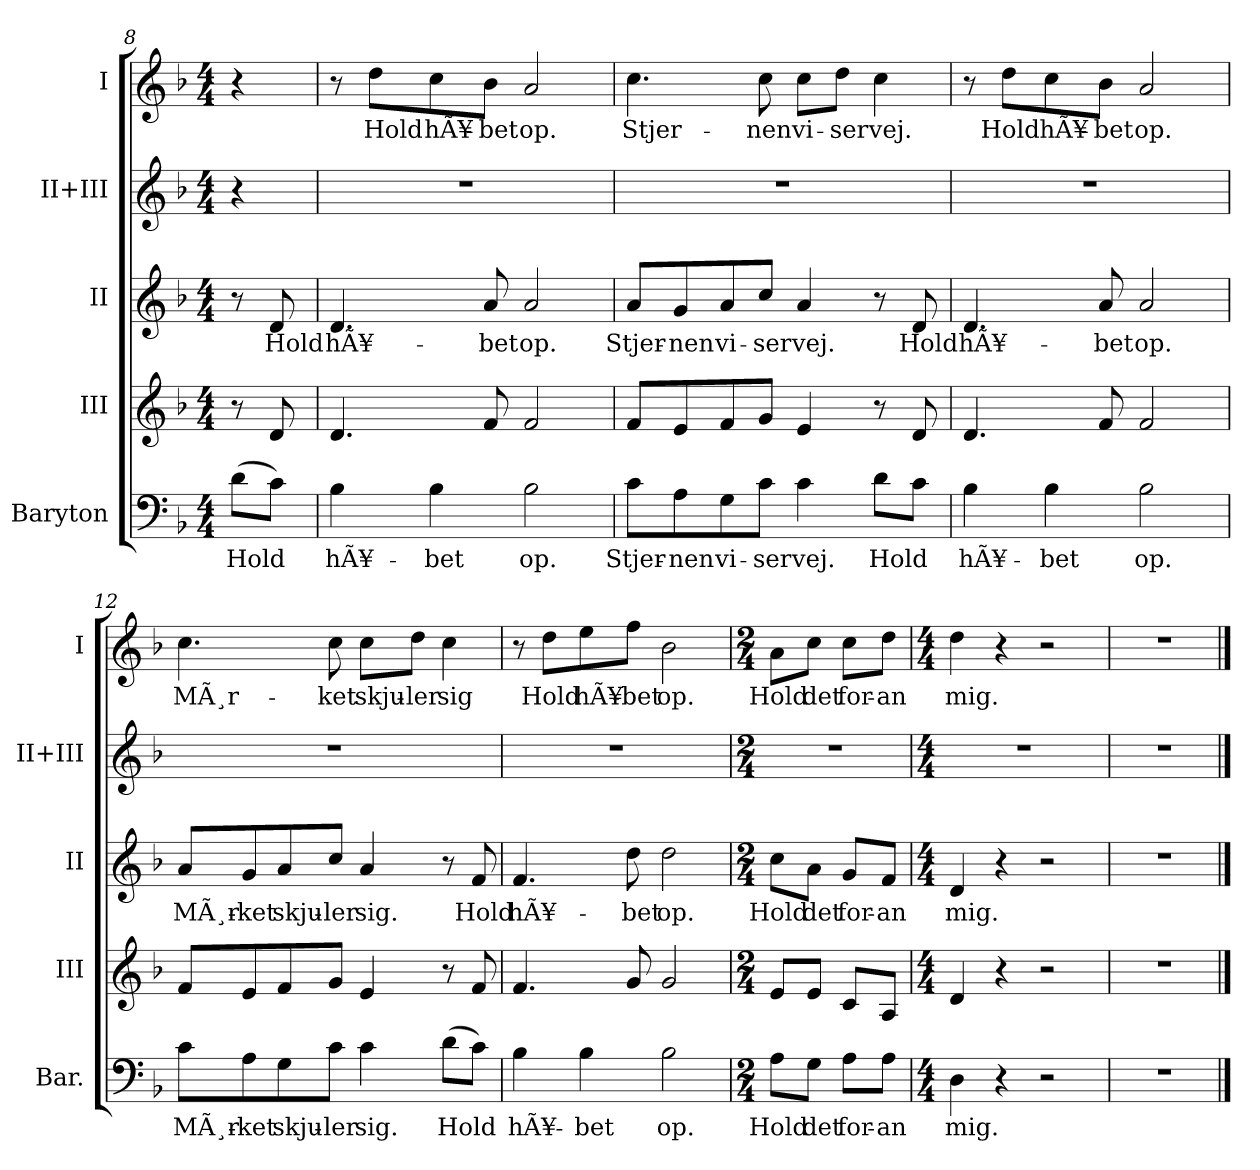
**kern	**text	**kern	**kern	**text	**kern	**kern	**text
*part5	*part5	*part4	*part3	*part3	*part2	*part1	*part1
*staff5	*staff5	*staff4	*staff3	*staff3	*staff2	*staff1	*staff1
*I"Baryton	*	*I"III	*I"II	*	*I"II+III	*I"I	*
*I'Bar.	*	*I'III	*I'II	*	*I'II+III	*I'I	*
!!LO:LB:g=z
*clefF4	*	*clefG2	*clefG2	*	*clefG2	*clefG2	*
*k[b-]	*	*k[b-]	*k[b-]	*	*k[b-]	*k[b-]	*
*M4/4	*	*M4/4	*M4/4	*	*M4/4	*M4/4	*
=8X1	=8X1	=8X1	=8X1	=8X1	=8X1	=8X1	=8X1
!	!LO:LY:b	!	!	!	!	!	!
(8d\L	Hold	8r	8r	.	4r	4r	.
!	!	!	!	!LO:LY:b	!	!	!
8c\J)	.	8d/	8d/	Hold	.	.	.
=9	=9	=9	=9	=9	=9	=9	=9
!	!LO:LY:b	!	!	!LO:LY:b	!	!	!
4B-\	hÃ¥-	4.d/	4.d/	hÃ¥-	1r	8r	.
!	!	!	!	!	!	!	!LO:LY:b
.	.	.	.	.	.	8dd\L	Hold
!	!LO:LY:b	!	!	!	!	!	!LO:LY:b
4B-\	-bet	.	.	.	.	8cc\	hÃ¥-
!	!	!	!	!LO:LY:b	!	!	!LO:LY:b
.	.	8f/	8a/	-bet	.	8b-\J	-bet
!	!LO:LY:b	!	!	!LO:LY:b	!	!	!LO:LY:b
2B-\	op.	2f/	2a/	op.	.	2a/	op.
=10	=10	=10	=10	=10	=10	=10	=10
!	!LO:LY:b	!	!	!LO:LY:b	!	!	!LO:LY:b
8c\L	Stjer-	8f/L	8a/L	Stjer-	1r	4.cc\	Stjer-
!	!LO:LY:b	!	!	!LO:LY:b	!	!	!
8A\	-nen	8e/	8g/	-nen	.	.	.
!	!LO:LY:b	!	!	!LO:LY:b	!	!	!
8G\	vi-	8f/	8a/	vi-	.	.	.
!	!LO:LY:b	!	!	!LO:LY:b	!	!	!LO:LY:b
8c\J	-ser	8g/J	8cc/J	-ser	.	8cc\	-nen
!	!LO:LY:b	!	!	!LO:LY:b	!	!	!LO:LY:b
4c\	vej.	4e/	4a/	vej.	.	8cc\L	vi-
!	!	!	!	!	!	!	!LO:LY:b
.	.	.	.	.	.	8dd\J	-ser
!	!LO:LY:b	!	!	!	!	!	!LO:LY:b
8d\L	Hold	8r	8r	.	.	4cc\	vej.
!	!	!	!	!LO:LY:b	!	!	!
8c\J	.	8d/	8d/	Hold	.	.	.
=11	=11	=11	=11	=11	=11	=11	=11
!	!LO:LY:b	!	!	!LO:LY:b	!	!	!
4B-\	hÃ¥-	4.d/	4.d/	hÃ¥-	1r	8r	.
!	!	!	!	!	!	!	!LO:LY:b
.	.	.	.	.	.	8dd\L	Hold
!	!LO:LY:b	!	!	!	!	!	!LO:LY:b
4B-\	-bet	.	.	.	.	8cc\	hÃ¥-
!	!	!	!	!LO:LY:b	!	!	!LO:LY:b
.	.	8f/	8a/	-bet	.	8b-\J	-bet
!	!LO:LY:b	!	!	!LO:LY:b	!	!	!LO:LY:b
2B-\	op.	2f/	2a/	op.	.	2a/	op.
=12	=12	=12	=12	=12	=12	=12	=12
!	!LO:LY:b	!	!	!LO:LY:b	!	!	!LO:LY:b
8c\L	MÃ¸r-	8f/L	8a/L	MÃ¸r-	1r	4.cc\	MÃ¸r-
!	!LO:LY:b	!	!	!LO:LY:b	!	!	!
8A\	-ket	8e/	8g/	-ket	.	.	.
!	!LO:LY:b	!	!	!LO:LY:b	!	!	!
8G\	skju-	8f/	8a/	skju-	.	.	.
!	!LO:LY:b	!	!	!LO:LY:b	!	!	!LO:LY:b
8c\J	-ler	8g/J	8cc/J	-ler	.	8cc\	-ket
!	!LO:LY:b	!	!	!LO:LY:b	!	!	!LO:LY:b
4c\	sig.	4e/	4a/	sig.	.	8cc\L	skju-
!	!	!	!	!	!	!	!LO:LY:b
.	.	.	.	.	.	8dd\J	-ler
!	!LO:LY:b	!	!	!	!	!	!LO:LY:b
(8d\L	Hold	8r	8r	.	.	4cc\	sig
!	!	!	!	!LO:LY:b	!	!	!
8c\J)	.	8f/	8f/	Hold	.	.	.
!!LO:LB:g=z
=13	=13	=13	=13	=13	=13	=13	=13
!	!LO:LY:b	!	!	!LO:LY:b	!	!	!
4B-\	hÃ¥-	4.f/	4.f/	hÃ¥-	1r	8r	.
!	!	!	!	!	!	!	!LO:LY:b
.	.	.	.	.	.	8dd\L	Hold
!	!LO:LY:b	!	!	!	!	!	!LO:LY:b
4B-\	-bet	.	.	.	.	8ee\	hÃ¥-
!	!	!	!	!LO:LY:b	!	!	!LO:LY:b
.	.	8g/	8dd\	-bet	.	8ff\J	-bet
!	!LO:LY:b	!	!	!LO:LY:b	!	!	!LO:LY:b
2B-\	op.	2g/	2dd\	op.	.	2b-\	op.
=14	=14	=14	=14	=14	=14	=14	=14
*M2/4	*	*M2/4	*M2/4	*	*M2/4	*M2/4	*
!	!LO:LY:b	!	!	!LO:LY:b	!	!	!LO:LY:b
8A\L	Hold	8e/L	8cc\L	Hold	2r	8a\L	Hold
!	!LO:LY:b	!	!	!LO:LY:b	!	!	!LO:LY:b
8G\J	det	8e/J	8a\J	det	.	8cc\J	det
!	!LO:LY:b	!	!	!LO:LY:b	!	!	!LO:LY:b
8A\L	for-	8c/L	8g/L	for-	.	8cc\L	for-
!	!LO:LY:b	!	!	!LO:LY:b	!	!	!LO:LY:b
8A\J	-an	8A/J	8f/J	-an	.	8dd\J	-an
=15	=15	=15	=15	=15	=15	=15	=15
*M4/4	*	*M4/4	*M4/4	*	*M4/4	*M4/4	*
!	!LO:LY:b	!	!	!LO:LY:b	!	!	!LO:LY:b
4D\	mig.	4d/	4d/	mig.	1r	4dd\	mig.
4r	.	4r	4r	.	.	4r	.
2r	.	2r	2r	.	.	2r	.
=16	=16	=16	=16	=16	=16	=16	=16
1r	.	1r	1r	.	1r	1r	.
==	==	==	==	==	==	==	==
*-	*-	*-	*-	*-	*-	*-	*-
